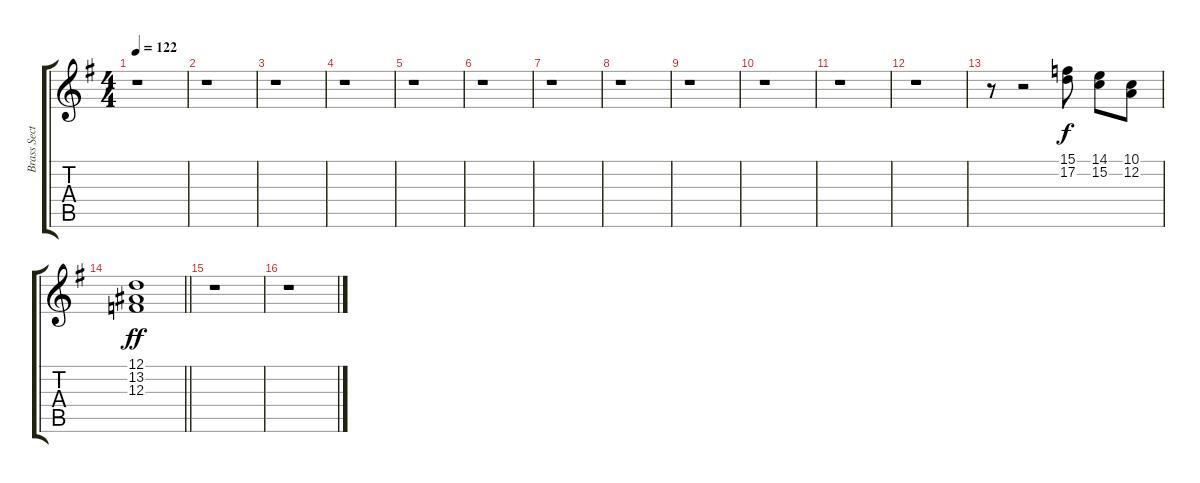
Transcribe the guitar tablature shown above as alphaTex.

\track ("Brass Section II" "Brass Sect") {instrument trumpet}
\staff {score tabs}
\tuning (D4 A3 F3 C3 G2 D2) {hide}
\ts (4 4)
\tempo 122
\clef g2
\ks g
r.1{dy f} |
r.1 |
r.1 |
r.1 |
r.1 |
r.1 |
r.1 |
r.1 |
r.1 |
r.1 |
r.1 |
r.1 |
r.8 r.2 (15.1 17.2).8 (14.1 15.2).8 (10.1 12.2).8 |
\barLineRight lightlight
(12.1 13.2 12.3).1{dy ff} |
r.1 |
r.1
